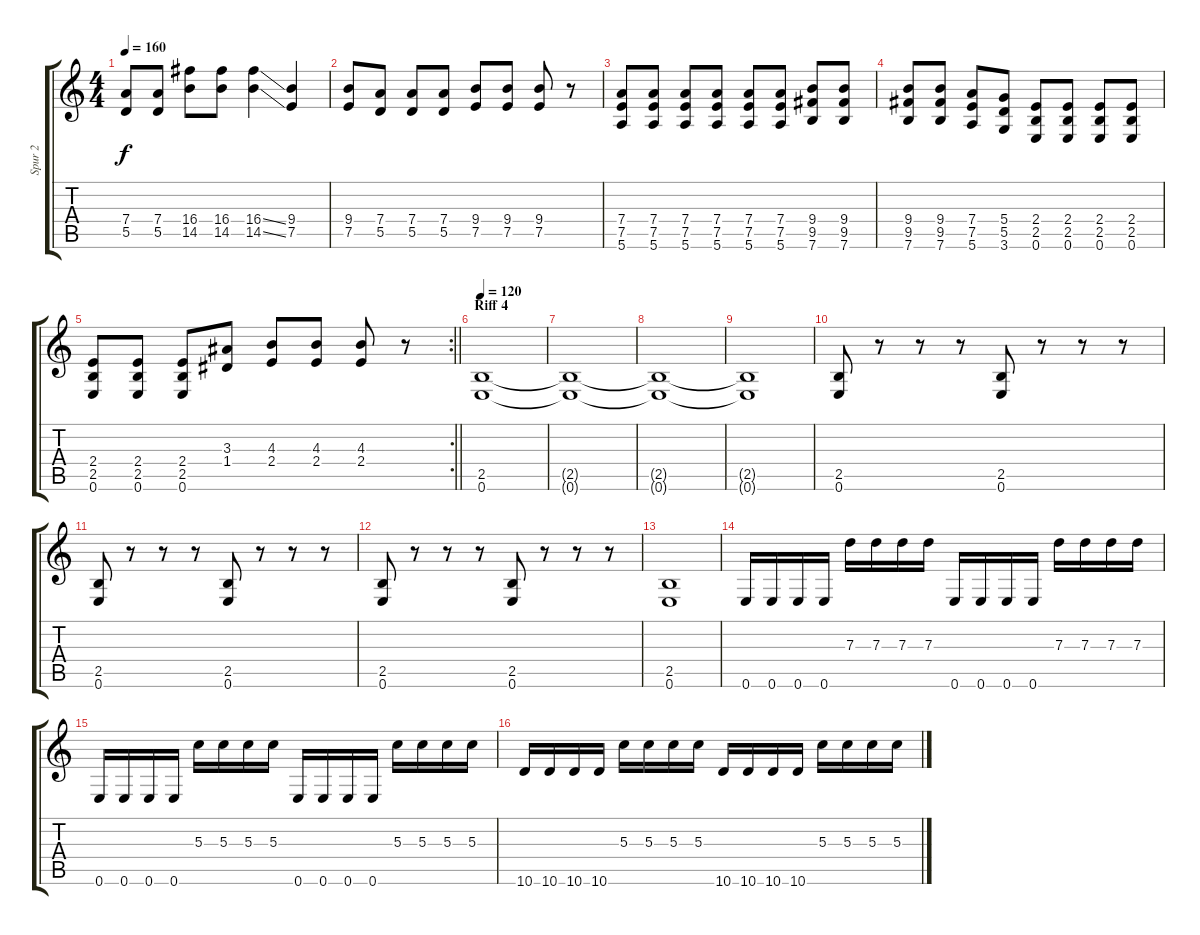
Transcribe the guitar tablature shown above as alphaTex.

\track ("Spur 2" "Spur 2") {instrument distortionguitar}
\staff {score tabs}
\tuning (E4 B3 G3 D3 A2 E2) {hide}
\ts (4 4)
\tempo 160
\clef g2
\ks c
(7.4 5.5).8{dy f} (7.4 5.5).8 (16.4 14.5).8 (16.4 14.5).8 (16.4{ss} 14.5{ss}).4 (9.4 7.5).4 |
(9.4 7.5).8 (7.4 5.5).8 (7.4 5.5).8 (7.4 5.5).8 (9.4 7.5).8 (9.4 7.5).8 (9.4 7.5).8 r.8 |
(7.4 7.5 5.6).8 (7.4 7.5 5.6).8 (7.4 7.5 5.6).8 (7.4 7.5 5.6).8 (7.4 7.5 5.6).8 (7.4 7.5 5.6).8 (9.4 9.5 7.6).8 (9.4 9.5 7.6).8 |
(9.4 9.5 7.6).8 (9.4 9.5 7.6).8 (7.4 7.5 5.6).8 (5.4 5.5 3.6).8 (2.4 2.5 0.6).8 (2.4 2.5 0.6).8 (2.4 2.5 0.6).8 (2.4 2.5 0.6).8 |
\rc 2
\barLineRight lightlight
(2.4 2.5 0.6).8 (2.4 2.5 0.6).8 (2.4 2.5 0.6).8 (3.3 1.4).8 (4.3 2.4).8 (4.3 2.4).8 (4.3 2.4).8 r.8 |
\section ("" "Riff 4")
\tempo 120
(2.5 0.6).1 |
(2.5{t} 0.6{t}).1 |
(2.5{t} 0.6{t}).1 |
(2.5{t} 0.6{t}).1 |
(2.5 0.6).8 r.8 r.8 r.8 (2.5 0.6).8 r.8 r.8 r.8 |
(2.5 0.6).8 r.8 r.8 r.8 (2.5 0.6).8 r.8 r.8 r.8 |
(2.5 0.6).8 r.8 r.8 r.8 (2.5 0.6).8 r.8 r.8 r.8 |
(2.5 0.6).1 |
0.6.16 0.6.16 0.6.16 0.6.16 7.3.16 7.3.16 7.3.16 7.3.16 0.6.16 0.6.16 0.6.16 0.6.16 7.3.16 7.3.16 7.3.16 7.3.16 |
0.6.16 0.6.16 0.6.16 0.6.16 5.3.16 5.3.16 5.3.16 5.3.16 0.6.16 0.6.16 0.6.16 0.6.16 5.3.16 5.3.16 5.3.16 5.3.16 |
10.6.16 10.6.16 10.6.16 10.6.16 5.3.16 5.3.16 5.3.16 5.3.16 10.6.16 10.6.16 10.6.16 10.6.16 5.3.16 5.3.16 5.3.16 5.3.16
